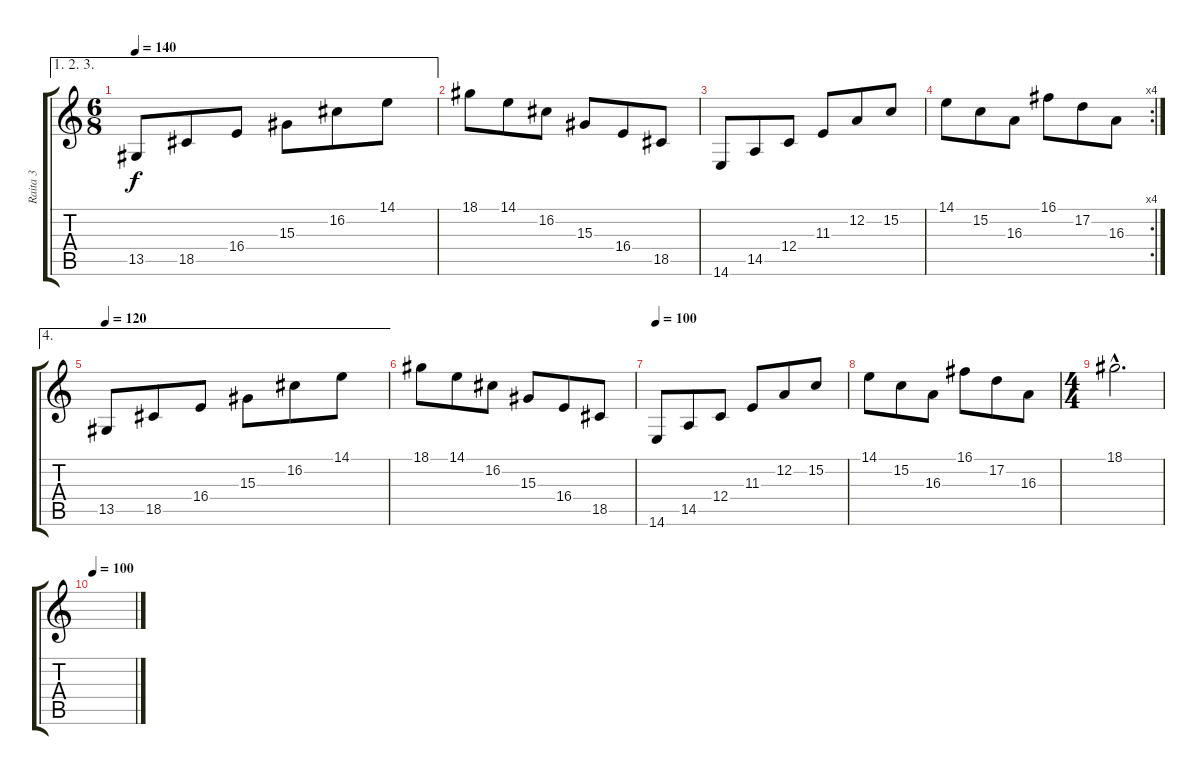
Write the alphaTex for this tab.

\track ("Raita 3" "Raita 3") {instrument harpsichord}
\staff {score tabs}
\tuning (D4 A3 F3 C3 G2 D2) {hide}
\ae (1 2 3)
\ts (6 8)
\tempo 140
\clef g2
\ks c
13.5.8{dy f} 18.5.8 16.4.8 15.3.8 16.2.8 14.1.8 |
18.1.8 14.1.8 16.2.8 15.3.8 16.4.8 18.5.8 |
14.6.8 14.5.8 12.4.8 11.3.8 12.2.8 15.2.8 |
\rc 4
14.1.8 15.2.8 16.3.8 16.1.8 17.2.8 16.3.8 |
\ae 4
\tempo 120
13.5.8 18.5.8 16.4.8 15.3.8 16.2.8 14.1.8 |
18.1.8 14.1.8 16.2.8 15.3.8 16.4.8 18.5.8 |
\tempo 100
14.6.8 14.5.8 12.4.8 11.3.8 12.2.8 15.2.8 |
14.1.8 15.2.8 16.3.8 16.1.8 17.2.8 16.3.8 |
\ts (4 4)
18.1{hac}.2{d} |
\tempo 100
